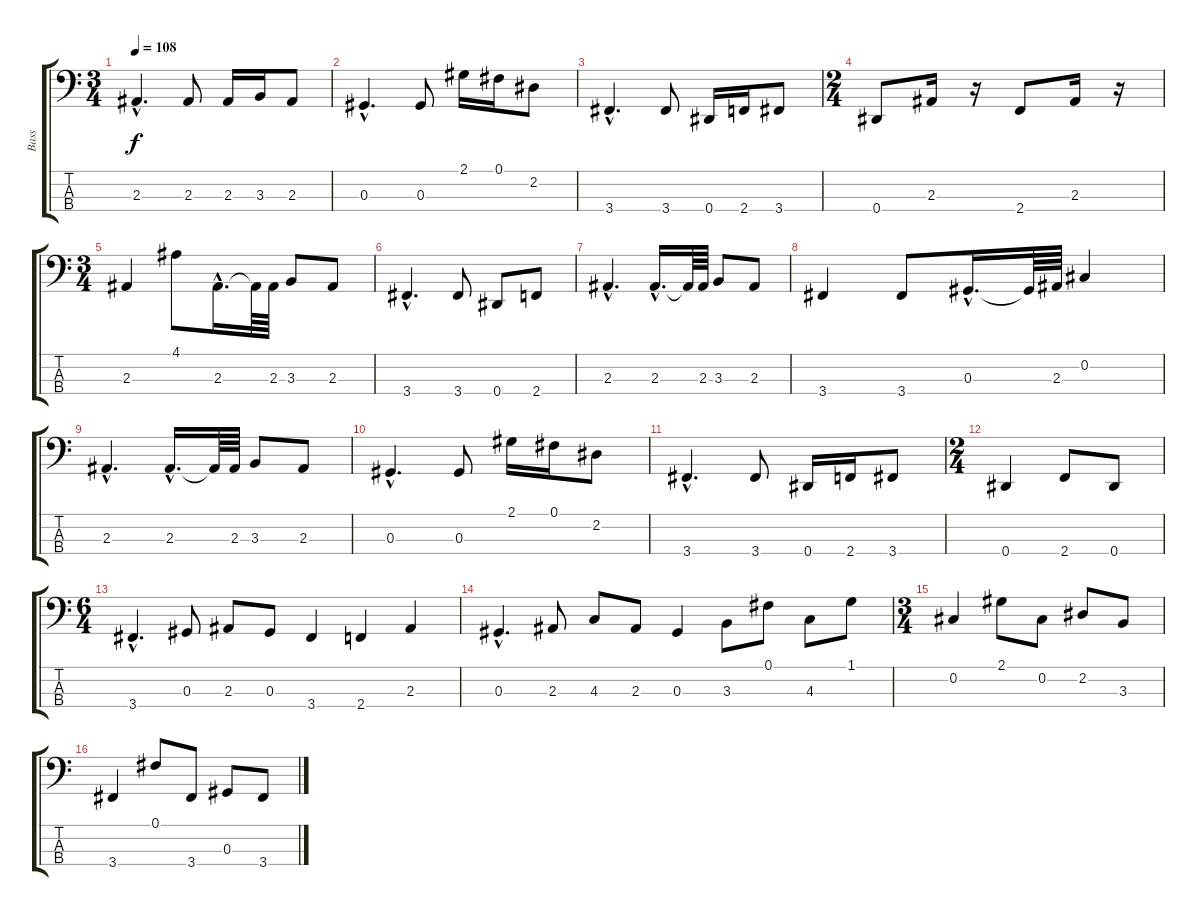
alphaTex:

\track ("Bass" "Bass") {instrument acousticguitarnylon}
\staff {score tabs}
\tuning (Gb2 Db2 Ab1 Eb1) {hide}
\ts (3 4)
\tempo 108
\clef f4
\ks c
2.3{hac}.4{d dy f} 2.3.8 2.3.16 3.3.16 2.3.8 |
0.3{hac}.4{d} 0.3.8 2.1.16 0.1.16 2.2.8 |
3.4{hac}.4{d} 3.4.8 0.4.16 2.4.16 3.4.8 |
\ts (2 4)
0.4.8 2.3.16 r.16 2.4.8 2.3.16 r.16 |
\ts (3 4)
2.3.4 4.1.8 2.3{hac}.16{d} 2.3{t}.64 2.3.64 3.3.8 2.3.8 |
3.4{hac}.4{d} 3.4.8 0.4.8 2.4.8 |
2.3{hac}.4{d} 2.3{hac}.16{d} 2.3{t}.64 2.3.64 3.3.8 2.3.8 |
3.4.4 3.4.8 0.3{hac}.16{d} 0.3{t}.64 2.3.64 0.2.4 |
2.3{hac}.4{d} 2.3{hac}.16{d} 2.3{t}.64 2.3.64 3.3.8 2.3.8 |
0.3{hac}.4{d} 0.3.8 2.1.16 0.1.16 2.2.8 |
3.4{hac}.4{d} 3.4.8 0.4.16 2.4.16 3.4.8 |
\ts (2 4)
0.4.4 2.4.8 0.4.8 |
\ts (6 4)
3.4{hac}.4{d} 0.3.8 2.3.8 0.3.8 3.4.4 2.4.4 2.3.4 |
0.3{hac}.4{d} 2.3.8 4.3.8 2.3.8 0.3.4 3.3.8 0.1.8 4.3.8 1.1.8 |
\ts (3 4)
0.2.4 2.1.8 0.2.8 2.2.8 3.3.8 |
3.4.4 0.1.8 3.4.8 0.3.8 3.4.8
